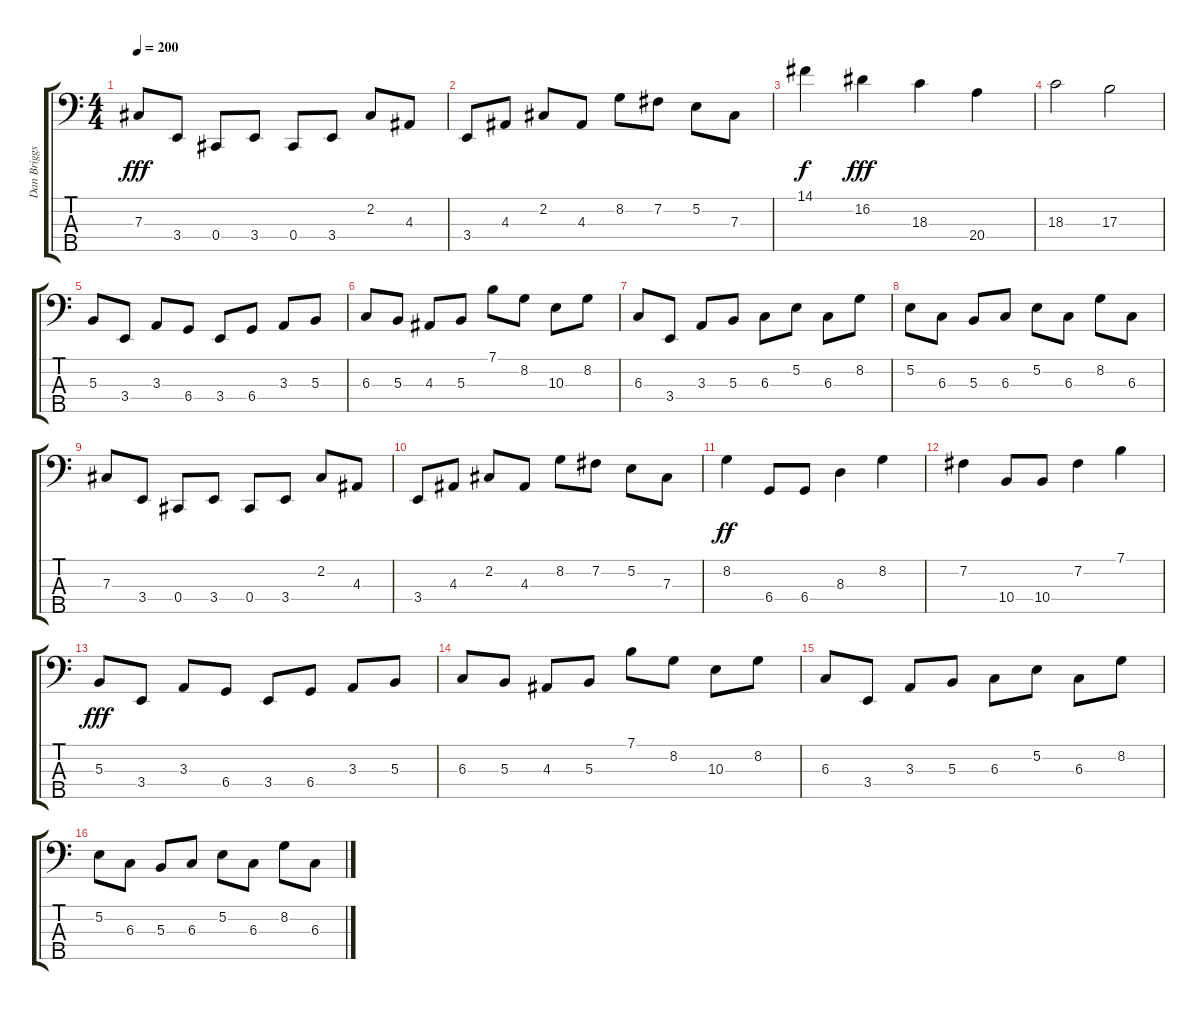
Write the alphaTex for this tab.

\track ("Dan Briggs" "Dan Briggs") {instrument electricbassfinger}
\staff {score tabs}
\tuning (E2 B1 Gb1 Db1 Ab0) {hide}
\ts (4 4)
\tempo 200
\clef f4
\ks c
7.3.8{dy fff} 3.4.8 0.4.8 3.4.8 0.4.8 3.4.8 2.2.8 4.3.8 |
3.4.8 4.3.8 2.2.8 4.3.8 8.2.8 7.2.8 5.2.8 7.3.8 |
14.1.4{dy f} 16.2.4{dy fff} 18.3.4 20.4.4 |
18.3.2 17.3.2 |
5.3.8 3.4.8 3.3.8 6.4.8 3.4.8 6.4.8 3.3.8 5.3.8 |
6.3.8 5.3.8 4.3.8 5.3.8 7.1.8 8.2.8 10.3.8 8.2.8 |
6.3.8 3.4.8 3.3.8 5.3.8 6.3.8 5.2.8 6.3.8 8.2.8 |
5.2.8 6.3.8 5.3.8 6.3.8 5.2.8 6.3.8 8.2.8 6.3.8 |
7.3.8 3.4.8 0.4.8 3.4.8 0.4.8 3.4.8 2.2.8 4.3.8 |
3.4.8 4.3.8 2.2.8 4.3.8 8.2.8 7.2.8 5.2.8 7.3.8 |
8.2.4{dy ff} 6.4.8 6.4.8 8.3.4 8.2.4 |
7.2.4 10.4.8 10.4.8 7.2.4 7.1.4 |
5.3.8{dy fff} 3.4.8 3.3.8 6.4.8 3.4.8 6.4.8 3.3.8 5.3.8 |
6.3.8 5.3.8 4.3.8 5.3.8 7.1.8 8.2.8 10.3.8 8.2.8 |
6.3.8 3.4.8 3.3.8 5.3.8 6.3.8 5.2.8 6.3.8 8.2.8 |
5.2.8 6.3.8 5.3.8 6.3.8 5.2.8 6.3.8 8.2.8 6.3.8
